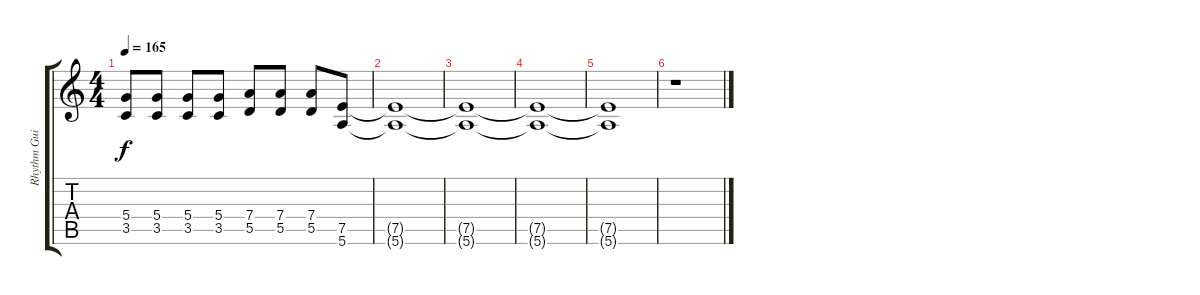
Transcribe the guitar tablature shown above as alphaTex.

\track ("Rhythm Guitar (Dave)" "Rhythm Gui") {mute instrument overdrivenguitar}
\staff {score tabs}
\tuning (E4 B3 G3 D3 A2 E2) {hide}
\ts (4 4)
\tempo 165
\clef g2
\ks c
(5.4 3.5).8{dy f} (5.4 3.5).8 (5.4 3.5).8 (5.4 3.5).8 (7.4 5.5).8 (7.4 5.5).8 (7.4 5.5).8 (7.5 5.6).8 |
(7.5{t} 5.6{t}).1 |
(7.5{t} 5.6{t}).1 |
(7.5{t} 5.6{t}).1 |
(7.5{t} 5.6{t}).1 |
r.1
